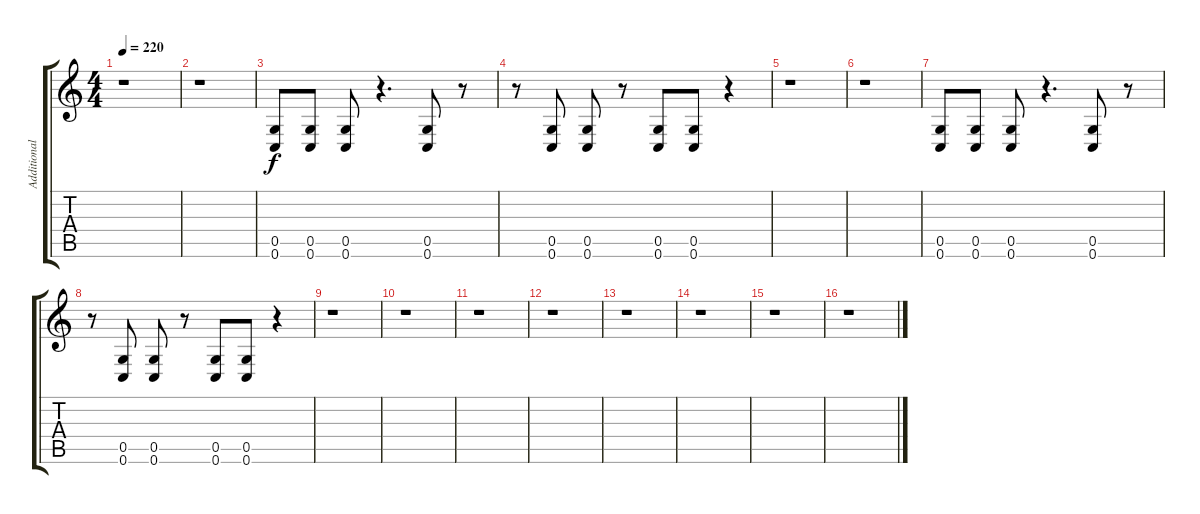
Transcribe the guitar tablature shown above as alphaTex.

\track ("Additional Guitar" "Additional") {instrument distortionguitar}
\staff {score tabs}
\tuning (D4 A3 F3 C3 G2 C2) {hide}
\ts (4 4)
\tempo 220
\clef g2
\ks c
r.1{dy f} |
r.1 |
(0.5 0.6).8 (0.5 0.6).8 (0.5 0.6).8 r.4{d} (0.5 0.6).8 r.8 |
r.8 (0.5 0.6).8 (0.5 0.6).8 r.8 (0.5 0.6).8 (0.5 0.6).8 r.4 |
r.1 |
r.1 |
(0.5 0.6).8 (0.5 0.6).8 (0.5 0.6).8 r.4{d} (0.5 0.6).8 r.8 |
r.8 (0.5 0.6).8 (0.5 0.6).8 r.8 (0.5 0.6).8 (0.5 0.6).8 r.4 |
r.1 |
r.1 |
r.1 |
r.1 |
r.1 |
r.1 |
r.1 |
r.1
